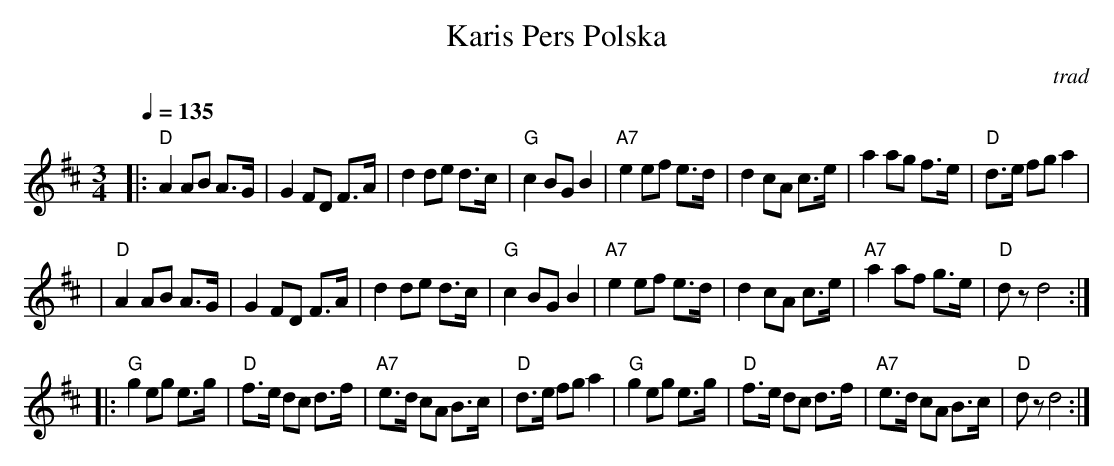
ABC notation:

X:1
T:Karis Pers Polska
O:trad
M:3/4
L:1/8
Q:1/4=135
K:D
|: "D"A2 AB A>G | G2 FD F>A | d2 de d>c | "G"c2 BG B2 | "A7"e2 ef e>d \
| d2 cA c>e | a2 ag f>e | "D"d>e fg a2 |
| "D"A2 AB A>G | G2 FD F>A | d2 de d>c | "G"c2 BG B2 | "A7"e2 ef e>d \
| d2 cA c>e | "A7"a2 af g>e | "D"dz d4 :|
|: "G"g2 eg e>g | "D"f>e dc d>f | "A7"e>d cA B>c | "D"d>e fg a2 \
| "G"g2 eg e>g | "D"f>e dc d>f | "A7"e>d cA B>c | "D"dz d4 :|
